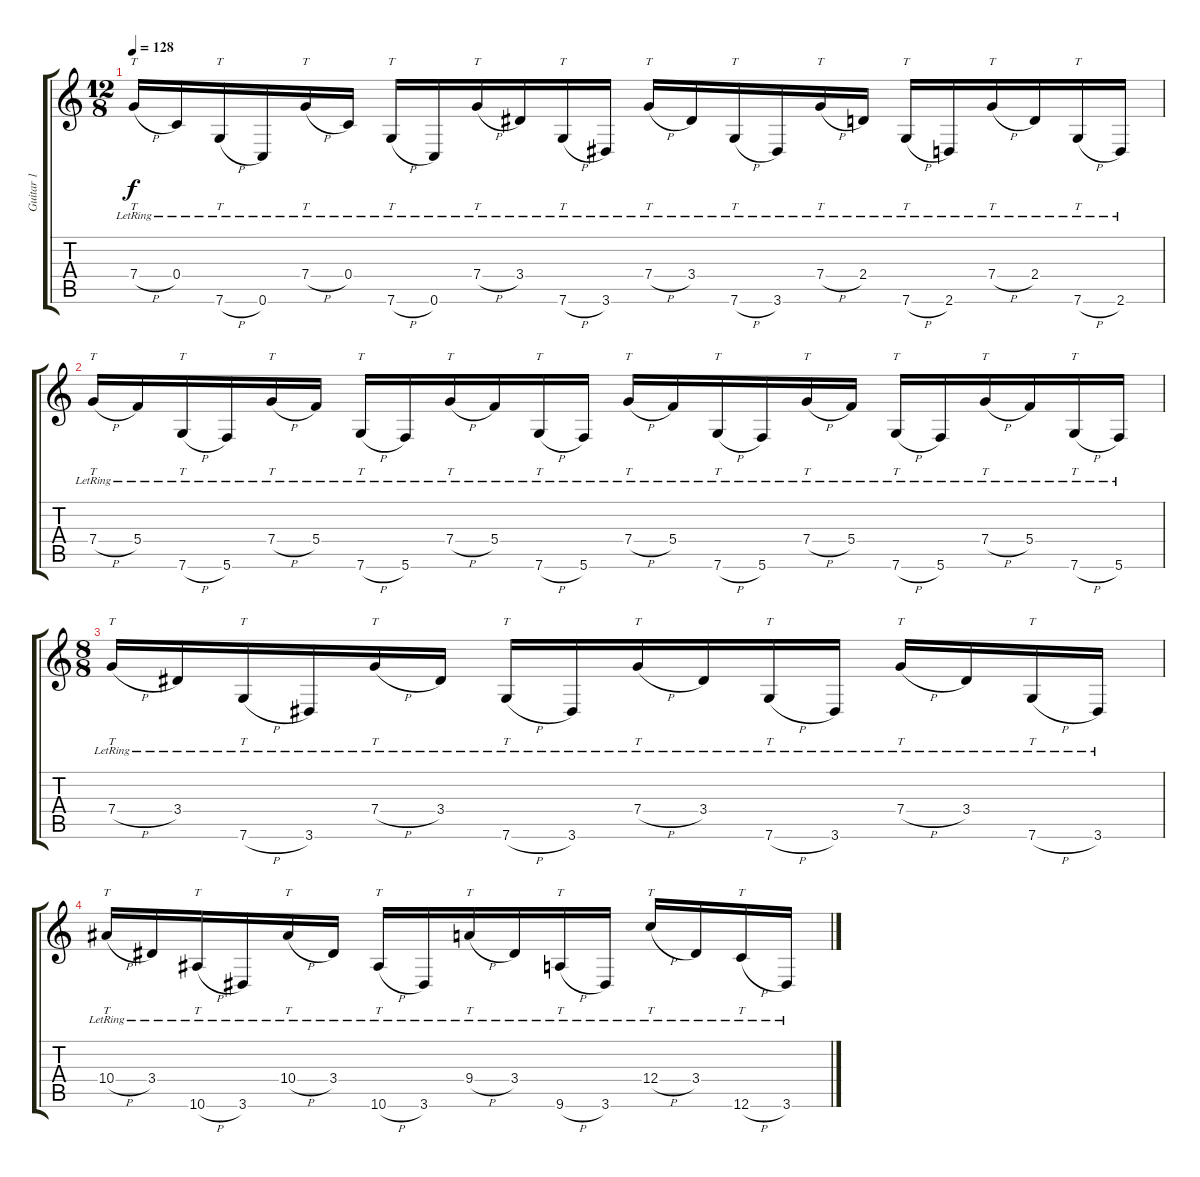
\track ("Guitar 1" "Guitar 1") {instrument electricguitarjazz}
\staff {score tabs}
\tuning (D4 A3 F3 C3 G2 C2) {hide}
\ts (12 8)
\tempo 128
\clef g2
\ks c
7.4{h lr}.16{tt dy f} 0.4{lr}.16 7.6{h lr}.16{tt} 0.6{lr}.16 7.4{h lr}.16{tt} 0.4{lr}.16 7.6{h lr}.16{tt} 0.6{lr}.16 7.4{h lr}.16{tt} 3.4{lr}.16 7.6{h lr}.16{tt} 3.6{lr}.16 7.4{h lr}.16{tt} 3.4{lr}.16 7.6{h lr}.16{tt} 3.6{lr}.16 7.4{h lr}.16{tt} 2.4{lr}.16 7.6{h lr}.16{tt} 2.6{lr}.16 7.4{h lr}.16{tt} 2.4{lr}.16 7.6{h lr}.16{tt} 2.6{lr}.16 |
7.4{h lr}.16{tt} 5.4{lr}.16 7.6{h lr}.16{tt} 5.6{lr}.16 7.4{h lr}.16{tt} 5.4{lr}.16 7.6{h lr}.16{tt} 5.6{lr}.16 7.4{h lr}.16{tt} 5.4{lr}.16 7.6{h lr}.16{tt} 5.6{lr}.16 7.4{h lr}.16{tt} 5.4{lr}.16 7.6{h lr}.16{tt} 5.6{lr}.16 7.4{h lr}.16{tt} 5.4{lr}.16 7.6{h lr}.16{tt} 5.6{lr}.16 7.4{h lr}.16{tt} 5.4{lr}.16 7.6{h lr}.16{tt} 5.6{lr}.16 |
\ts (8 8)
7.4{h lr}.16{tt} 3.4{lr}.16 7.6{h lr}.16{tt} 3.6{lr}.16 7.4{h lr}.16{tt} 3.4{lr}.16 7.6{h lr}.16{tt} 3.6{lr}.16 7.4{h lr}.16{tt} 3.4{lr}.16 7.6{h lr}.16{tt} 3.6{lr}.16 7.4{h lr}.16{tt} 3.4{lr}.16 7.6{h lr}.16{tt} 3.6{lr}.16 |
10.4{h lr}.16{tt} 3.4{lr}.16 10.6{h lr}.16{tt} 3.6{lr}.16 10.4{h lr}.16{tt} 3.4{lr}.16 10.6{h lr}.16{tt} 3.6{lr}.16 9.4{h lr}.16{tt} 3.4{lr}.16 9.6{h lr}.16{tt} 3.6{lr}.16 12.4{h lr}.16{tt} 3.4{lr}.16 12.6{h lr}.16{tt} 3.6{lr}.16
